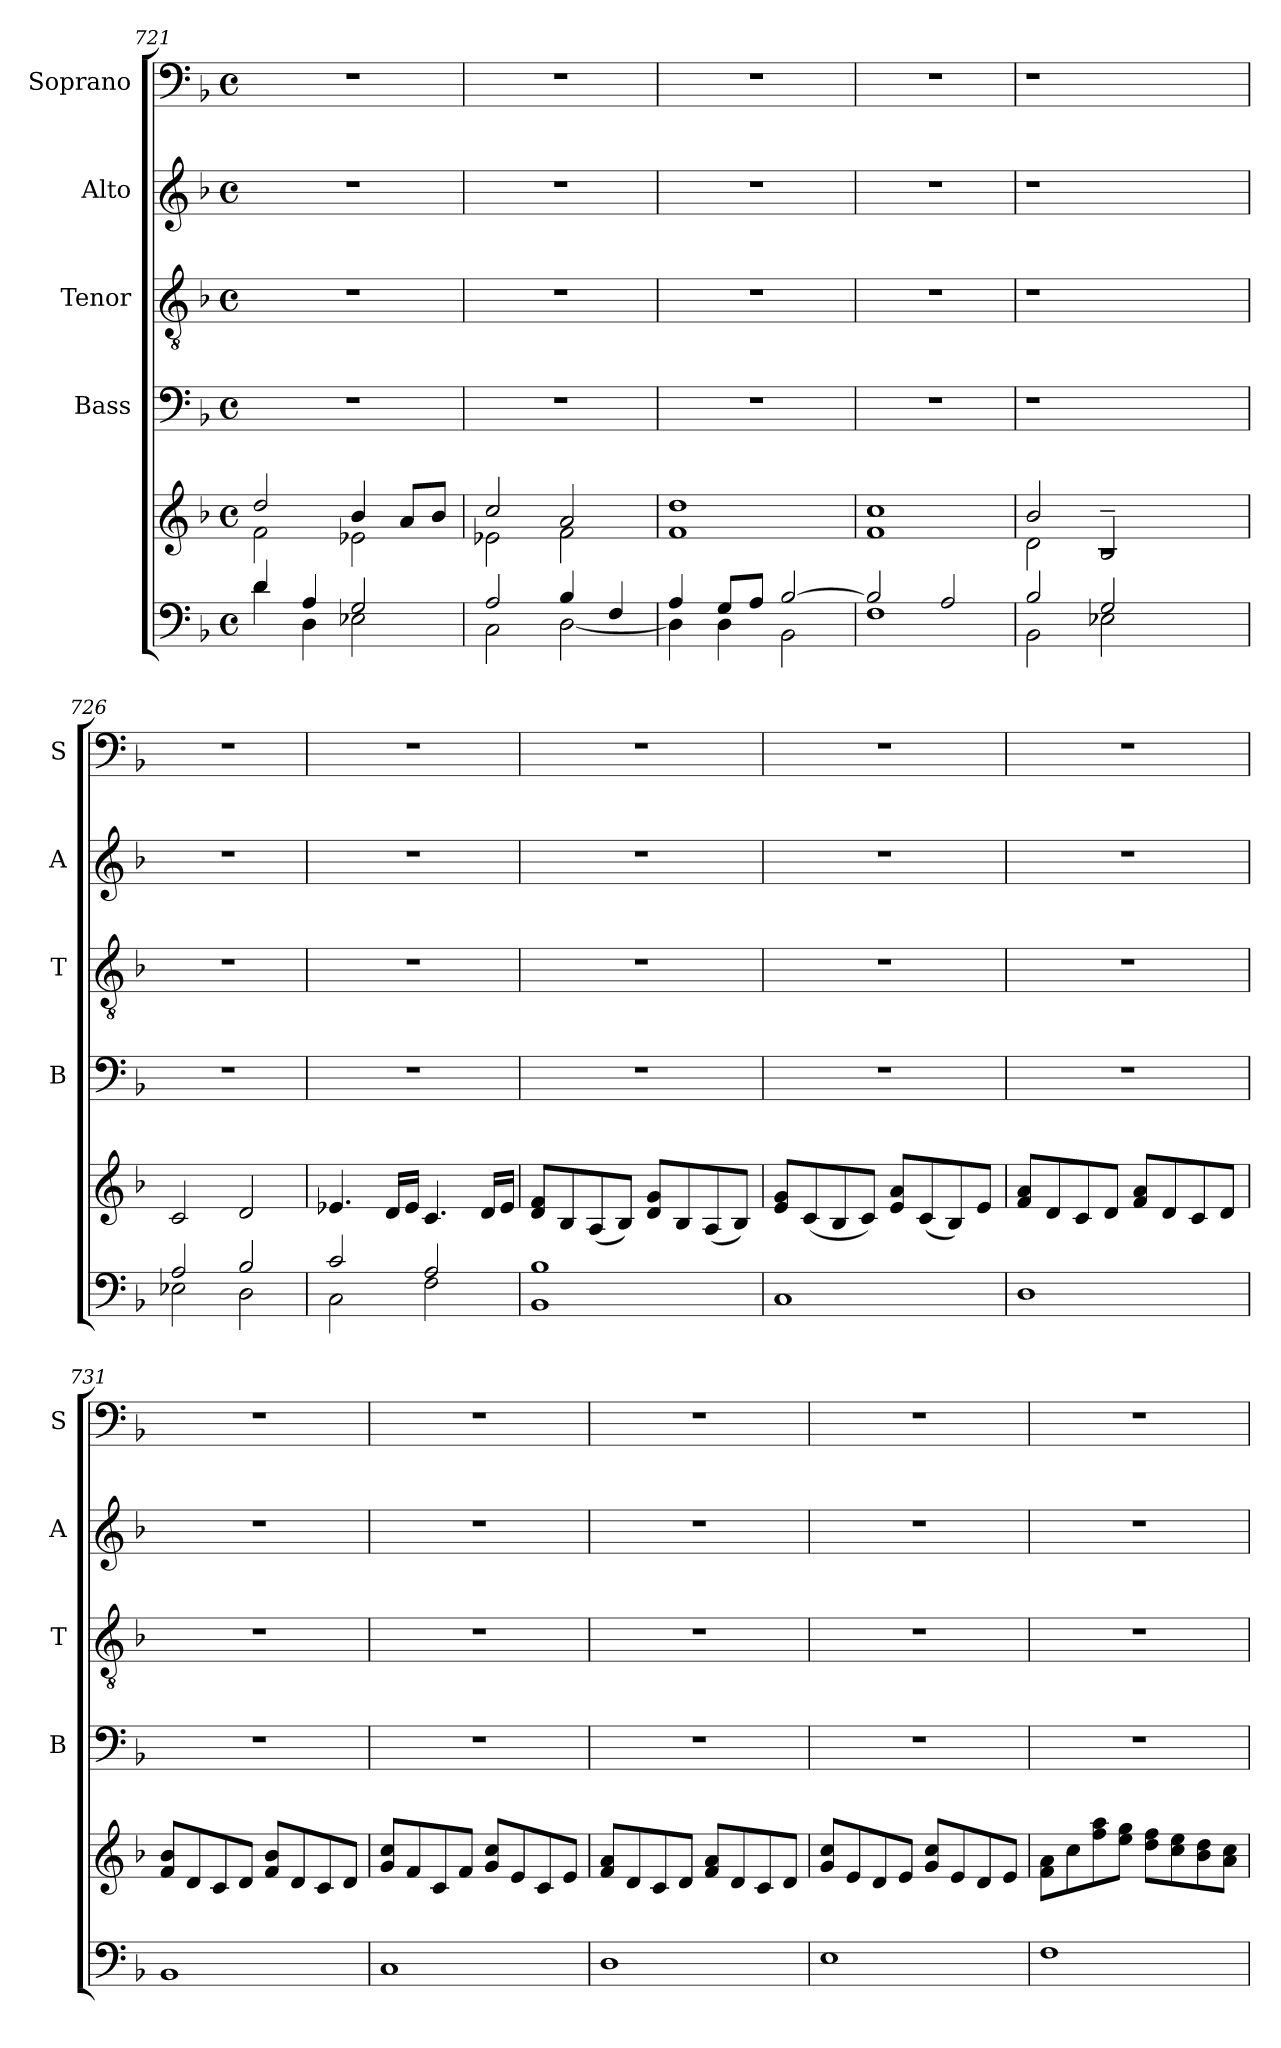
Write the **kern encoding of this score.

**kern	**kern	**kern	**kern	**kern	**kern
*part6	*part5	*part4	*part3	*part2	*part1
*staff6	*staff5	*staff4	*staff3	*staff2	*staff1
*	*	*I"Bass	*I"Tenor	*I"Alto	*I"Soprano
*	*	*I'B	*I'T	*I'A	*I'S
*clefF4	*clefG2	*clefF4	*clefGv2	*clefG2	*clefF4
*k[b-]	*k[b-]	*k[b-]	*k[b-]	*k[b-]	*k[b-]
*F:	*F:	*F:	*F:	*F:	*F:
*M4/4	*M4/4	*M4/4	*M4/4	*M4/4	*M4/4
*met(c)	*met(c)	*met(c)	*met(c)	*met(c)	*met(c)
=721	=721	=721	=721	=721	=721
*^	*^	*	*	*	*
4d/	4d\	2dd/	2f\	1r	1r	1r	1r
4A/	4D\	.	.	.	.	.	.
2G/	2E-X\	4b-/	2e-X\	.	.	.	.
.	.	8a/L	.	.	.	.	.
.	.	8b-/J	.	.	.	.	.
!!LO:LB:g=z
=722	=722	=722	=722	=722	=722	=722	=722
2A/	2C\	2cc/	2e-X\	1r	1r	1r	1r
4B-/	[<2D\	2a/	2f\	.	.	.	.
4F/	.	.	.	.	.	.	.
*	*	*v	*v	*	*	*	*
=723	=723	=723	=723	=723	=723	=723
4A/	4D\]	1f 1dd	1r	1r	1r	1r
8G/L	4D\	.	.	.	.	.
8A/J	.	.	.	.	.	.
[>2B-/	2BB-\	.	.	.	.	.
=724	=724	=724	=724	=724	=724	=724
2B-/]	1F	1f 1cc	1r	1r	1r	1r
2A/	.	.	.	.	.	.
=725	=725	=725	=725	=725	=725	=725
*	*	*^	*	*	*	*
2B-/	2BB-\	2b-/	2d\	1r	1r	1r	1r
2G/	2E-X\	2B-~>/	1rc	.	.	.	.
2ryy	2ryy	2ryy	.	2ryy	2ryy	2ryy	2ryy
*	*	*v	*v	*	*	*	*
=726	=726	=726	=726	=726	=726	=726
2A/	2E-X\	2c/	1r	1r	1r	1r
2B-/	2D\	2d/	.	.	.	.
=727	=727	=727	=727	=727	=727	=727
2c/	2C\	4.e-X/	1r	1r	1r	1r
.	.	16d/LL	.	.	.	.
.	.	16e-/JJ	.	.	.	.
2A/	2F\	4.c/	.	.	.	.
.	.	16d/LL	.	.	.	.
.	.	16e-/JJ	.	.	.	.
*v	*v	*	*	*	*	*
!!LO:LB:g=z
=728	=728	=728	=728	=728	=728
1BB- 1B-	8d/ 8f/L	1r	1r	1r	1r
.	8B-/	.	.	.	.
.	(>8A/	.	.	.	.
.	8B-/J)	.	.	.	.
.	8d/ 8g/L	.	.	.	.
.	8B-/	.	.	.	.
.	(>8A/	.	.	.	.
.	8B-/J)	.	.	.	.
=729	=729	=729	=729	=729	=729
1C	8e/ 8g/L	1r	1r	1r	1r
.	(<8c/	.	.	.	.
.	8B-/	.	.	.	.
.	8c/J)	.	.	.	.
.	8e/ 8a/L	.	.	.	.
.	(<8c/	.	.	.	.
.	8B-/)	.	.	.	.
.	8e/J	.	.	.	.
=730	=730	=730	=730	=730	=730
1D	8f/ 8a/L	1r	1r	1r	1r
.	8d/	.	.	.	.
.	8c/	.	.	.	.
.	8d/J	.	.	.	.
.	8f/ 8a/L	.	.	.	.
.	8d/	.	.	.	.
.	8c/	.	.	.	.
.	8d/J	.	.	.	.
=731	=731	=731	=731	=731	=731
1BB-	8f/ 8b-/L	1r	1r	1r	1r
.	8d/	.	.	.	.
.	8c/	.	.	.	.
.	8d/J	.	.	.	.
.	8f/ 8b-/L	.	.	.	.
.	8d/	.	.	.	.
.	8c/	.	.	.	.
.	8d/J	.	.	.	.
=732	=732	=732	=732	=732	=732
1C	8g/ 8cc/L	1r	1r	1r	1r
.	8f/	.	.	.	.
.	8c/	.	.	.	.
.	8f/J	.	.	.	.
.	8g/ 8cc/L	.	.	.	.
.	8e/	.	.	.	.
.	8c/	.	.	.	.
.	8e/J	.	.	.	.
!!LO:LB:g=z
=733	=733	=733	=733	=733	=733
1D	8f/ 8a/L	1r	1r	1r	1r
.	8d/	.	.	.	.
.	8c/	.	.	.	.
.	8d/J	.	.	.	.
.	8f/ 8a/L	.	.	.	.
.	8d/	.	.	.	.
.	8c/	.	.	.	.
.	8d/J	.	.	.	.
=734	=734	=734	=734	=734	=734
1E	8g/ 8cc/L	1r	1r	1r	1r
.	8e/	.	.	.	.
.	8d/	.	.	.	.
.	8e/J	.	.	.	.
.	8g/ 8cc/L	.	.	.	.
.	8e/	.	.	.	.
.	8d/	.	.	.	.
.	8e/J	.	.	.	.
=735	=735	=735	=735	=735	=735
1F	8f\ 8a\L	1r	1r	1r	1r
.	8cc\	.	.	.	.
.	8ff\ 8aa\	.	.	.	.
.	8ee\ 8gg\J	.	.	.	.
.	8dd\ 8ff\L	.	.	.	.
.	8cc\ 8ee\	.	.	.	.
.	8b-\ 8dd\	.	.	.	.
.	8a\ 8cc\J	.	.	.	.
=	=	=	=	=	=
*-	*-	*-	*-	*-	*-
